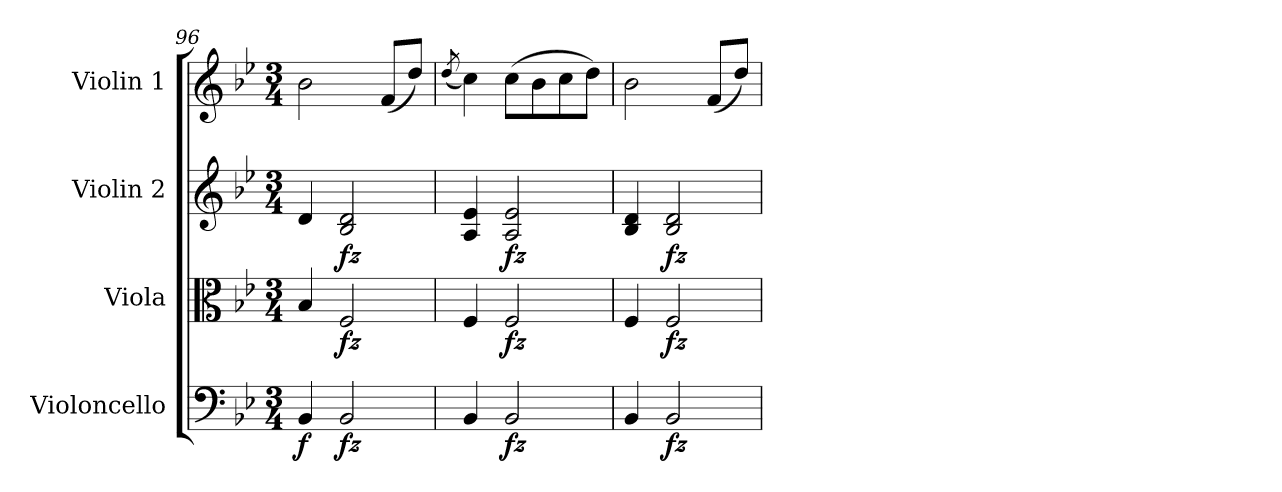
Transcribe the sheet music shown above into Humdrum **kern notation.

**kern	**dynam	**kern	**dynam	**kern	**dynam	**kern
*part4	*part4	*part3	*part3	*part2	*part2	*part1
*staff4	*staff4	*staff3	*staff3	*staff2	*staff2	*staff1
*I"Violoncello	*	*I"Viola	*	*I"Violin 2	*	*I"Violin 1
*I'Vc	*	*I'Vla	*	*I'Vln	*	*I'Vln
*clefF4	*	*clefC3	*	*clefG2	*	*clefG2
*k[b-e-]	*	*k[b-e-]	*	*k[b-e-]	*	*k[b-e-]
*M3/4	*	*M3/4	*	*M3/4	*	*M3/4
=96	=96	=96	=96	=96	=96	=96
!	!LO:DY:b	!	!	!	!	!
4BB-/	f	4B-/	.	4d/	.	2b-\
!	!LO:DY:b	!	!LO:DY:b	!	!LO:DY:b	!
2BB-/	fz	2F/	fz	2B-/ 2d/	fz	.
.	.	.	.	.	.	(8f/L
.	.	.	.	.	.	8dd/J)
=97	=97	=97	=97	=97	=97	=97
.	.	.	.	.	.	(8qdd/
4BB-/	.	4F/	.	4A/ 4e-/	.	4cc\)
!	!LO:DY:b	!	!LO:DY:b	!	!LO:DY:b	!
2BB-/	fz	2F/	fz	2A/ 2e-/	fz	(8cc\L
.	.	.	.	.	.	8b-\
.	.	.	.	.	.	8cc\
.	.	.	.	.	.	8dd\J)
=98	=98	=98	=98	=98	=98	=98
4BB-/	.	4F/	.	4B-/ 4d/	.	2b-\
!	!LO:DY:b	!	!LO:DY:b	!	!LO:DY:b	!
2BB-/	fz	2F/	fz	2B-/ 2d/	fz	.
.	.	.	.	.	.	(8f/L
.	.	.	.	.	.	8dd/J)
=	=	=	=	=	=	=
*-	*-	*-	*-	*-	*-	*-
